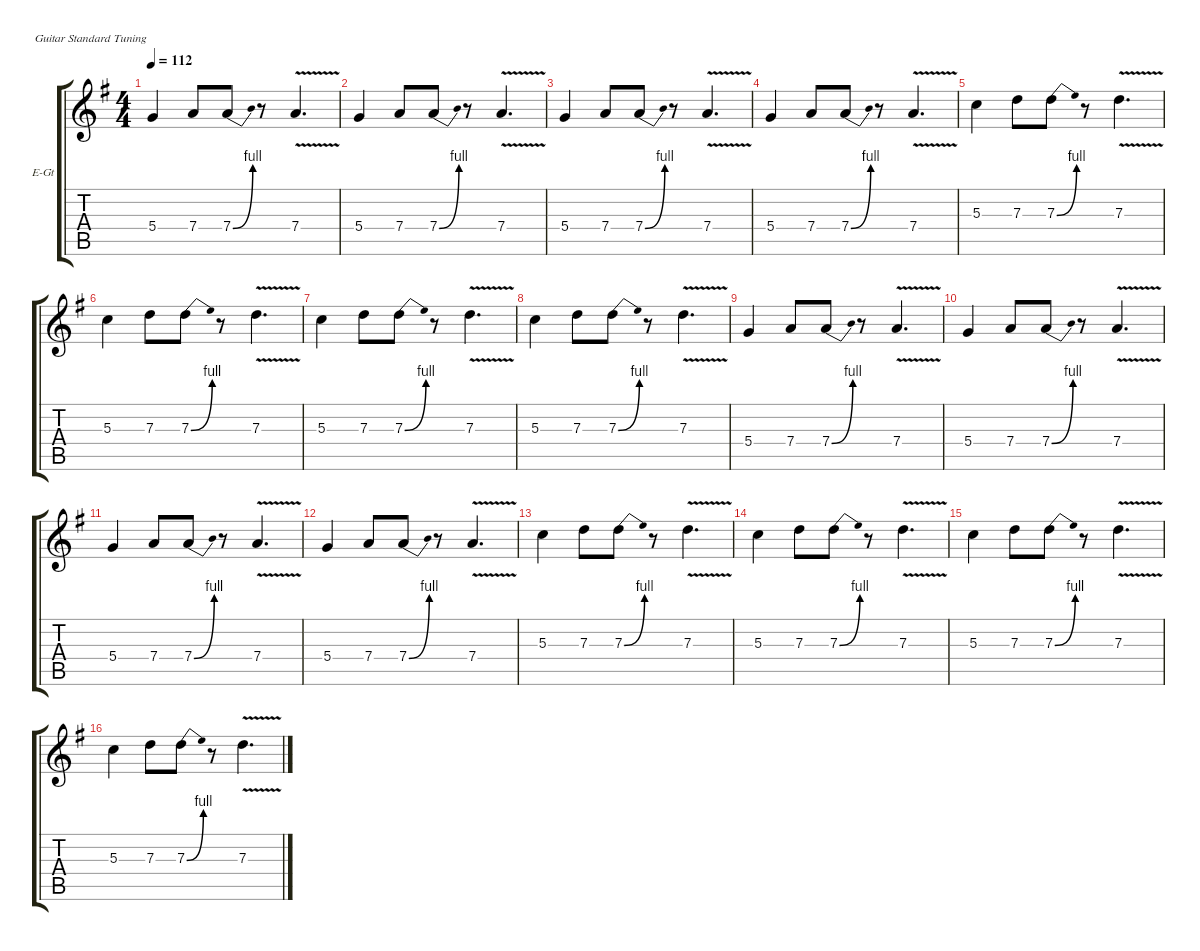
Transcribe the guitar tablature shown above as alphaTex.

\hideDynamics
\bracketExtendMode groupsimilarinstruments
\firstSystemTrackNameOrientation horizontal
\otherSystemsTrackNameOrientation horizontal
\track ("E.Guitar Rythm 2" "E-Gt") {multiBarRest instrument distortionguitar}
\staff {score tabs}
\tuning (E4 B3 G3 D3 A2 E2)
\ts (4 4)
\tempo 112
\clef g2
\ks eminor
5.4.4{dy f} 7.4.8 7.4{be (bend 0 0 60 4)}.8 r.8 7.4{v}.4{d} |
5.4.4 7.4.8 7.4{be (bend 0 0 60 4)}.8 r.8 7.4{v}.4{d} |
5.4.4 7.4.8 7.4{be (bend 0 0 60 4)}.8 r.8 7.4{v}.4{d} |
5.4.4 7.4.8 7.4{be (bend 0 0 60 4)}.8 r.8 7.4{v}.4{d} |
5.3.4 7.3.8 7.3{be (bend 0 0 60 4)}.8 r.8 7.3{v}.4{d} |
5.3.4 7.3.8 7.3{be (bend 0 0 60 4)}.8 r.8 7.3{v}.4{d} |
5.3.4 7.3.8 7.3{be (bend 0 0 60 4)}.8 r.8 7.3{v}.4{d} |
5.3.4 7.3.8 7.3{be (bend 0 0 60 4)}.8 r.8 7.3{v}.4{d} |
5.4.4 7.4.8 7.4{be (bend 0 0 60 4)}.8 r.8 7.4{v}.4{d} |
5.4.4 7.4.8 7.4{be (bend 0 0 60 4)}.8 r.8 7.4{v}.4{d} |
5.4.4 7.4.8 7.4{be (bend 0 0 60 4)}.8 r.8 7.4{v}.4{d} |
5.4.4 7.4.8 7.4{be (bend 0 0 60 4)}.8 r.8 7.4{v}.4{d} |
5.3.4 7.3.8 7.3{be (bend 0 0 60 4)}.8 r.8 7.3{v}.4{d} |
5.3.4 7.3.8 7.3{be (bend 0 0 60 4)}.8 r.8 7.3{v}.4{d} |
5.3.4 7.3.8 7.3{be (bend 0 0 60 4)}.8 r.8 7.3{v}.4{d} |
5.3.4 7.3.8 7.3{be (bend 0 0 60 4)}.8 r.8 7.3{v}.4{d}
